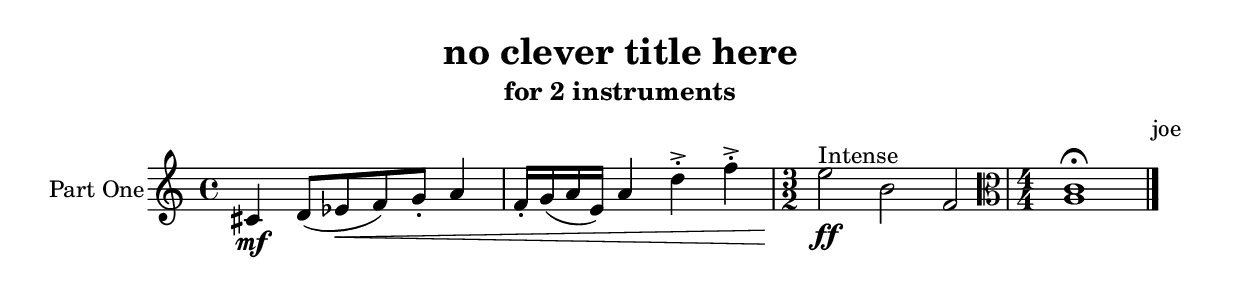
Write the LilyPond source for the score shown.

\version "2.18.2"

% this is part for PlayerOne

\version "2.24.0"

% these are the instrument definitions

\language "english"

playerone = \relative c' {
  cs4\mf d8[( ef\< f) g-.] a4 |
  f16-. g( a e) a4 d->-. f->-. |
  \time 3/2
  e2\ff^Intense b f |
  \clef alto
  \numericTimeSignature \time 4/4
  <c a>1\fermata \bar "|." |
}

playertwo = \relative c' {
  \clef "bass"
  g2 <af c>2 |
  \tuplet 5/4 { a16 g f e f } g2 e4 |
  fs2 d2 c2 |
  \numericTimeSignature <d ef>1\fermata |
}


\header {
  title = "no clever title here"
  composer = "joe"
  subtitle = "for 2 instruments"
}

\score {
\new Staff \with {instrumentName = "Part One" } \playerone
}